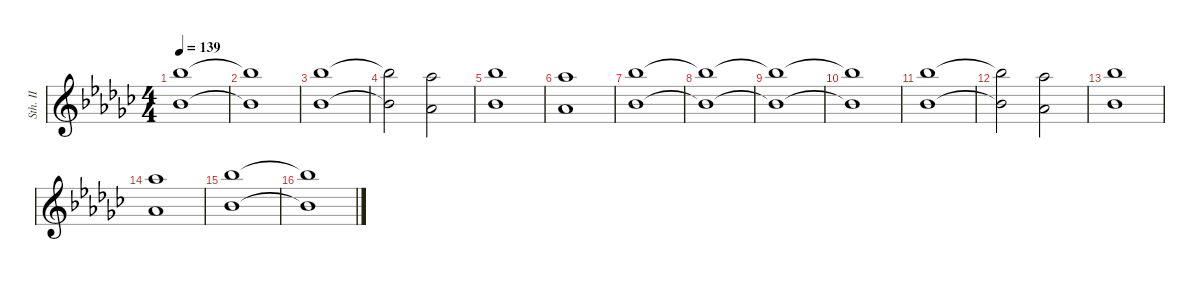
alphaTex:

\defaultSystemsLayout 4
\hideDynamics
\bracketExtendMode groupsimilarinstruments
\otherSystemsTrackNameOrientation horizontal
\track ("Synthesizer II" "Sth. II") {multiBarRest instrument synthstrings1}
\staff {score}
\tuning (E4 B3 G3 D3 A2 E2)
\ts (4 4)
\tempo 139
\clef g2
\ks gb
(18.1{t acc b} 15.3{t acc b}).1{dy mf beam Down} |
(18.1{t acc b} 15.3{t acc b}).1{beam Down} |
(15.3{acc b} 18.1{acc b}).1{beam Down} |
(18.1{t acc b} 15.3{t acc b}).2{beam Down} (13.3{acc b} 16.1{acc b}).2{beam Down} |
(15.3{acc b} 18.1{acc b}).1{beam Down} |
(13.3{acc b} 16.1{acc b}).1{beam Down} |
(15.3{acc b} 18.1{acc b}).1{beam Down} |
(18.1{t acc b} 15.3{t acc b}).1{beam Down} |
(18.1{t acc b} 15.3{t acc b}).1{beam Down} |
(18.1{t acc b} 15.3{t acc b}).1{beam Down} |
(15.3{acc b} 18.1{acc b}).1{beam Down} |
(18.1{t acc b} 15.3{t acc b}).2{beam Down} (13.3{acc b} 16.1{acc b}).2{beam Down} |
(15.3{acc b} 18.1{acc b}).1{beam Down} |
(13.3{acc b} 16.1{acc b}).1{beam Down} |
(15.3{acc b} 18.1{acc b}).1{beam Down} |
(18.1{t acc b} 15.3{t acc b}).1{beam Down}
